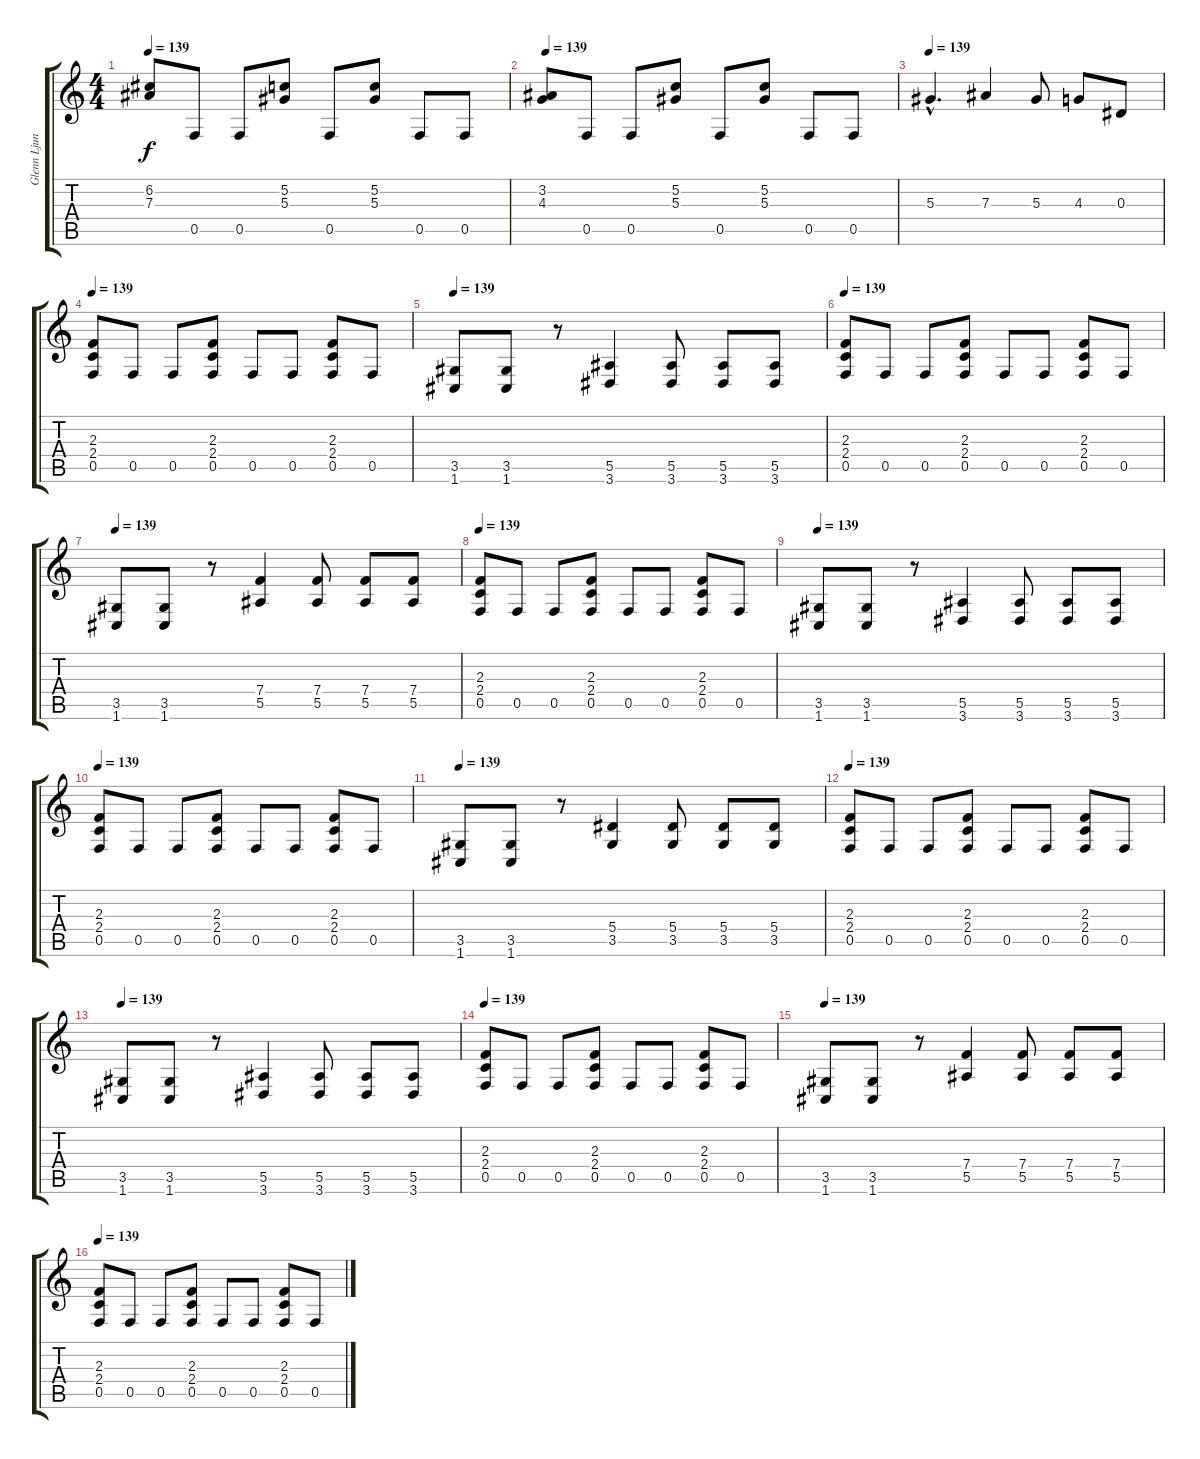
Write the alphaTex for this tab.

\track ("Glenn Ljungstrom" "Glenn Ljun") {instrument overdrivenguitar}
\staff {score tabs}
\tuning (C4 G3 Eb3 Bb2 F2 C2) {hide}
\ts (4 4)
\tempo 139
\clef g2
\ks c
(6.2 7.3).8{dy f} 0.5.8 0.5.8 (5.2 5.3).8 0.5.8 (5.2 5.3).8 0.5.8 0.5.8 |
\tempo 139
(3.2 4.3).8 0.5.8 0.5.8 (5.2 5.3).8 0.5.8 (5.2 5.3).8 0.5.8 0.5.8 |
\tempo 139
5.3{hac}.4{d} 7.3.4 5.3.8 4.3.8 0.3.8 |
\tempo 139
(2.3 2.4 0.5).8 0.5.8 0.5.8 (2.3 2.4 0.5).8 0.5.8 0.5.8 (2.3 2.4 0.5).8 0.5.8 |
\tempo 139
(3.5 1.6).8 (3.5 1.6).8 r.8 (5.5 3.6).4 (5.5 3.6).8 (5.5 3.6).8 (5.5 3.6).8 |
\tempo 139
(2.3 2.4 0.5).8 0.5.8 0.5.8 (2.3 2.4 0.5).8 0.5.8 0.5.8 (2.3 2.4 0.5).8 0.5.8 |
\tempo 139
(3.5 1.6).8 (3.5 1.6).8 r.8 (7.4 5.5).4 (7.4 5.5).8 (7.4 5.5).8 (7.4 5.5).8 |
\tempo 139
(2.3 2.4 0.5).8 0.5.8 0.5.8 (2.3 2.4 0.5).8 0.5.8 0.5.8 (2.3 2.4 0.5).8 0.5.8 |
\tempo 139
(3.5 1.6).8 (3.5 1.6).8 r.8 (5.5 3.6).4 (5.5 3.6).8 (5.5 3.6).8 (5.5 3.6).8 |
\tempo 139
(2.3 2.4 0.5).8 0.5.8 0.5.8 (2.3 2.4 0.5).8 0.5.8 0.5.8 (2.3 2.4 0.5).8 0.5.8 |
\tempo 139
(3.5 1.6).8 (3.5 1.6).8 r.8 (5.4 3.5).4 (5.4 3.5).8 (5.4 3.5).8 (5.4 3.5).8 |
\tempo 139
(2.3 2.4 0.5).8 0.5.8 0.5.8 (2.3 2.4 0.5).8 0.5.8 0.5.8 (2.3 2.4 0.5).8 0.5.8 |
\tempo 139
(3.5 1.6).8 (3.5 1.6).8 r.8 (5.5 3.6).4 (5.5 3.6).8 (5.5 3.6).8 (5.5 3.6).8 |
\tempo 139
(2.3 2.4 0.5).8 0.5.8 0.5.8 (2.3 2.4 0.5).8 0.5.8 0.5.8 (2.3 2.4 0.5).8 0.5.8 |
\tempo 139
(3.5 1.6).8 (3.5 1.6).8 r.8 (7.4 5.5).4 (7.4 5.5).8 (7.4 5.5).8 (7.4 5.5).8 |
\tempo 139
(2.3 2.4 0.5).8 0.5.8 0.5.8 (2.3 2.4 0.5).8 0.5.8 0.5.8 (2.3 2.4 0.5).8 0.5.8
